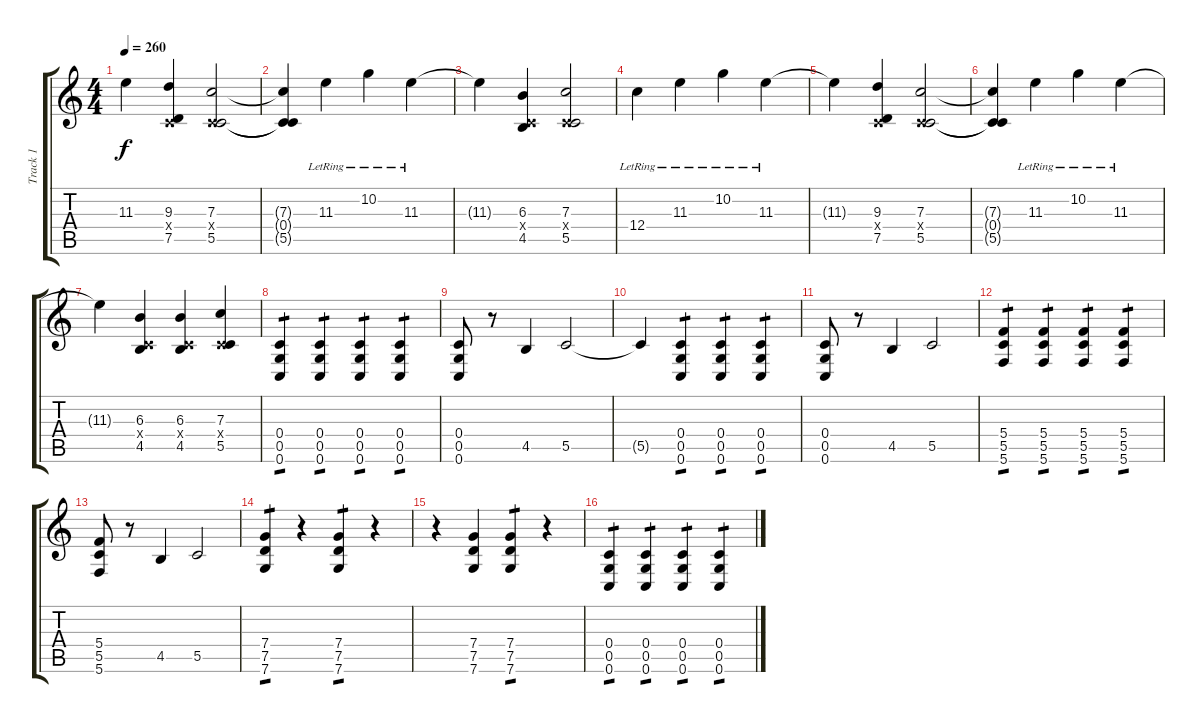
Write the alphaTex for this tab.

\track ("Track 1" "Track 1") {instrument distortionguitar}
\staff {score tabs}
\tuning (D4 A3 F3 C3 G2 C2) {hide}
\ts (4 4)
\tempo 260
\clef g2
\ks c
11.3{t}.4{dy f} (9.3 0.4{x} 7.5).4 (7.3 0.4{x} 5.5).2 |
(7.3{t} 0.4{t} 5.5{t}).4 11.3{lr}.4 10.2{lr}.4 11.3{lr}.4 |
11.3{t}.4 (6.3 0.4{x} 4.5).4 (7.3 0.4{x} 5.5).2 |
12.4{lr}.4 11.3{lr}.4 10.2{lr}.4 11.3{lr}.4 |
11.3{t}.4 (9.3 0.4{x} 7.5).4 (7.3 0.4{x} 5.5).2 |
(7.3{t} 0.4{t} 5.5{t}).4 11.3{lr}.4 10.2{lr}.4 11.3{lr}.4 |
11.3{t}.4 (6.3 0.4{x} 4.5).4 (6.3 0.4{x} 4.5).4 (7.3 0.4{x} 5.5).4 |
(0.4 0.5 0.6).4{tp 1} (0.4 0.5 0.6).4{tp 1} (0.4 0.5 0.6).4{tp 1} (0.4 0.5 0.6).4{tp 1} |
(0.4 0.5 0.6).8 r.8 4.5.4 5.5.2 |
5.5{t}.4 (0.4 0.5 0.6).4{tp 1} (0.4 0.5 0.6).4{tp 1} (0.4 0.5 0.6).4{tp 1} |
(0.4 0.5 0.6).8 r.8 4.5.4 5.5.2 |
(5.4 5.5 5.6).4{tp 1} (5.4 5.5 5.6).4{tp 1} (5.4 5.5 5.6).4{tp 1} (5.4 5.5 5.6).4{tp 1} |
(5.4 5.5 5.6).8 r.8 4.5.4 5.5.2 |
(7.4 7.5 7.6).4{tp 1} r.4 (7.4 7.5 7.6).4{tp 1} r.4 |
r.4 (7.4 7.5 7.6).4 (7.4 7.5 7.6).4{tp 1} r.4 |
(0.4 0.5 0.6).4{tp 1} (0.4 0.5 0.6).4{tp 1} (0.4 0.5 0.6).4{tp 1} (0.4 0.5 0.6).4{tp 1}
